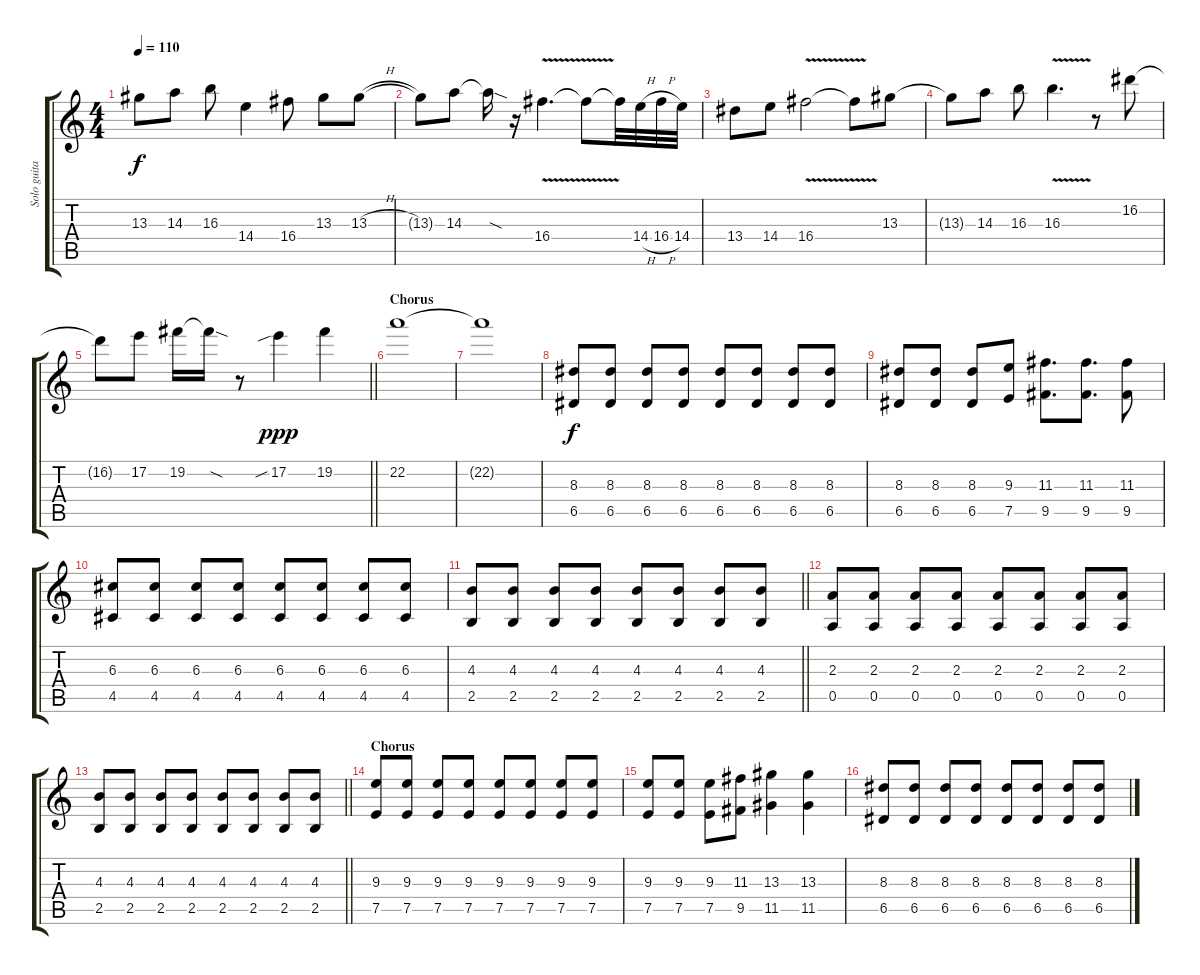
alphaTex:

\track ("Solo guitar" "Solo guita") {instrument acousticguitarsteel}
\staff {score tabs}
\tuning (E4 B3 G3 D3 A2 E2) {hide}
\ts (4 4)
\tempo 110
\clef g2
\ks c
13.3{t}.8{dy f} 14.3.8 16.3.8 14.4.4 16.4.8 13.3.8 13.3{h}.8 |
13.3{t}.8 14.3.8 14.3{sod t}.16 r.16 16.4{v}.4{d} 16.4{t}.8 16.4{t}.32 14.4{h}.32 16.4{h}.32 14.4.32 |
13.4.8 14.4.8 16.4{v}.2 16.4{t}.8 13.3.8 |
13.3{t}.8 14.3.8 16.3.8 16.3{v}.4{d} r.8 16.2.8 |
\barLineRight lightlight
16.2{t}.8 17.2.8 19.2.16 19.2{sod t}.16 r.8 17.2{sib}.4{dy ppp} 19.2.4 |
\section ("" "Chorus")
22.2.1 |
22.2{t}.1 |
(8.3 6.5).8{dy f} (8.3 6.5).8 (8.3 6.5).8 (8.3 6.5).8 (8.3 6.5).8 (8.3 6.5).8 (8.3 6.5).8 (8.3 6.5).8 |
(8.3 6.5).8 (8.3 6.5).8 (8.3 6.5).8 (9.3 7.5).8 (11.3 9.5).8{d} (11.3 9.5).8{d} (11.3 9.5).8 |
(6.3 4.5).8 (6.3 4.5).8 (6.3 4.5).8 (6.3 4.5).8 (6.3 4.5).8 (6.3 4.5).8 (6.3 4.5).8 (6.3 4.5).8 |
\barLineRight lightlight
(4.3 2.5).8 (4.3 2.5).8 (4.3 2.5).8 (4.3 2.5).8 (4.3 2.5).8 (4.3 2.5).8 (4.3 2.5).8 (4.3 2.5).8 |
(2.3 0.5).8 (2.3 0.5).8 (2.3 0.5).8 (2.3 0.5).8 (2.3 0.5).8 (2.3 0.5).8 (2.3 0.5).8 (2.3 0.5).8 |
\barLineRight lightlight
(4.3 2.5).8 (4.3 2.5).8 (4.3 2.5).8 (4.3 2.5).8 (4.3 2.5).8 (4.3 2.5).8 (4.3 2.5).8 (4.3 2.5).8 |
\section ("" "Chorus")
(9.3 7.5).8 (9.3 7.5).8 (9.3 7.5).8 (9.3 7.5).8 (9.3 7.5).8 (9.3 7.5).8 (9.3 7.5).8 (9.3 7.5).8 |
(9.3 7.5).8 (9.3 7.5).8 (9.3 7.5).8 (11.3 9.5).8 (13.3 11.5).4 (13.3 11.5).4 |
(8.3 6.5).8 (8.3 6.5).8 (8.3 6.5).8 (8.3 6.5).8 (8.3 6.5).8 (8.3 6.5).8 (8.3 6.5).8 (8.3 6.5).8
